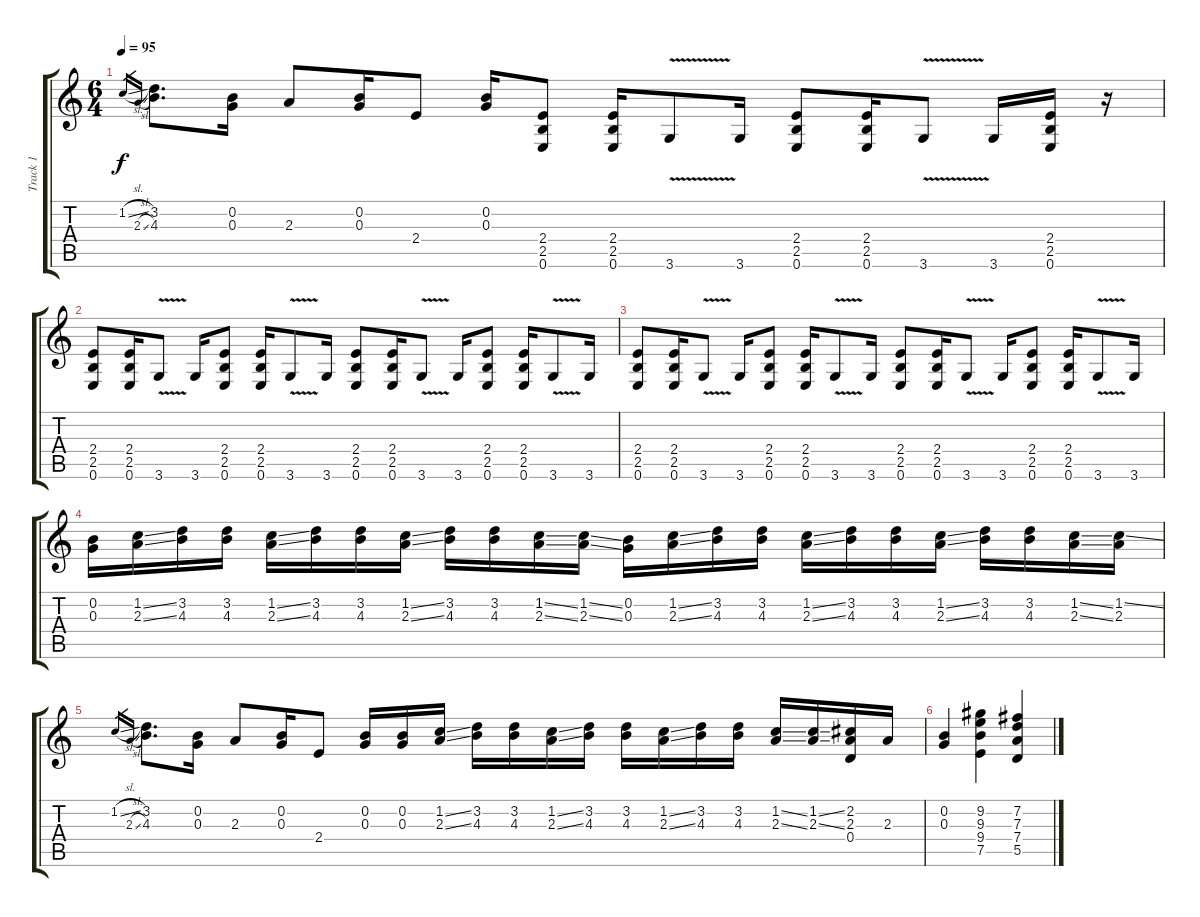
\track ("Track 1" "Track 1") {instrument acousticguitarsteel}
\staff {score tabs}
\tuning (E4 B3 G3 D3 A2 E2) {hide}
\ts (6 4)
\tempo 95
\clef g2
\ks c
1.2{sl}.16{gr dy f} 2.3{sl}.16{gr} (3.2 4.3).8{d} (0.2 0.3).16 2.3.8 (0.2 0.3).16 2.4.8 (0.2 0.3).16 (2.4 2.5 0.6).8 (2.4 2.5 0.6).16 3.6{v}.8 3.6.16 (2.4 2.5 0.6).8 (2.4 2.5 0.6).16 3.6{v}.8 3.6.16 (2.4 2.5 0.6).16 r.16 |
(2.4 2.5 0.6).8 (2.4 2.5 0.6).16 3.6{v}.8 3.6.16 (2.4 2.5 0.6).8 (2.4 2.5 0.6).16 3.6{v}.8 3.6.16 (2.4 2.5 0.6).8 (2.4 2.5 0.6).16 3.6{v}.8 3.6.16 (2.4 2.5 0.6).8 (2.4 2.5 0.6).16 3.6{v}.8 3.6.16 |
(2.4 2.5 0.6).8 (2.4 2.5 0.6).16 3.6{v}.8 3.6.16 (2.4 2.5 0.6).8 (2.4 2.5 0.6).16 3.6{v}.8 3.6.16 (2.4 2.5 0.6).8 (2.4 2.5 0.6).16 3.6{v}.8 3.6.16 (2.4 2.5 0.6).8 (2.4 2.5 0.6).16 3.6{v}.8 3.6.16 |
(0.2 0.3).16 (1.2{ss} 2.3{ss}).16 (3.2 4.3).16 (3.2 4.3).16 (1.2{ss} 2.3{ss}).16 (3.2 4.3).16 (3.2 4.3).16 (1.2{ss} 2.3{ss}).16 (3.2 4.3).16 (3.2 4.3).16 (1.2{ss} 2.3{ss}).16 (1.2{ss} 2.3{ss}).16 (0.2 0.3).16 (1.2{ss} 2.3{ss}).16 (3.2 4.3).16 (3.2 4.3).16 (1.2{ss} 2.3{ss}).16 (3.2 4.3).16 (3.2 4.3).16 (1.2{ss} 2.3{ss}).16 (3.2 4.3).16 (3.2 4.3).16 (1.2{ss} 2.3{ss}).16 (1.2{ss} 2.3).16 |
1.2{sl}.16{gr} 2.3{sl}.16{gr} (3.2 4.3).8{d} (0.2 0.3).16 2.3.8 (0.2 0.3).16 2.4.8 (0.2 0.3).16 (0.2 0.3).16 (1.2{ss} 2.3{ss}).16 (3.2 4.3).16 (3.2 4.3).16 (1.2{ss} 2.3{ss}).16 (3.2 4.3).16 (3.2 4.3).16 (1.2{ss} 2.3{ss}).16 (3.2 4.3).16 (3.2 4.3).16 (1.2{ss} 2.3{ss}).16 (1.2{ss} 2.3{ss}).16 (2.2 2.3 0.4).16 2.3.16 |
(0.2 0.3).4 (9.2 9.3 9.4 7.5).4 (7.2 7.3 7.4 5.5).4
